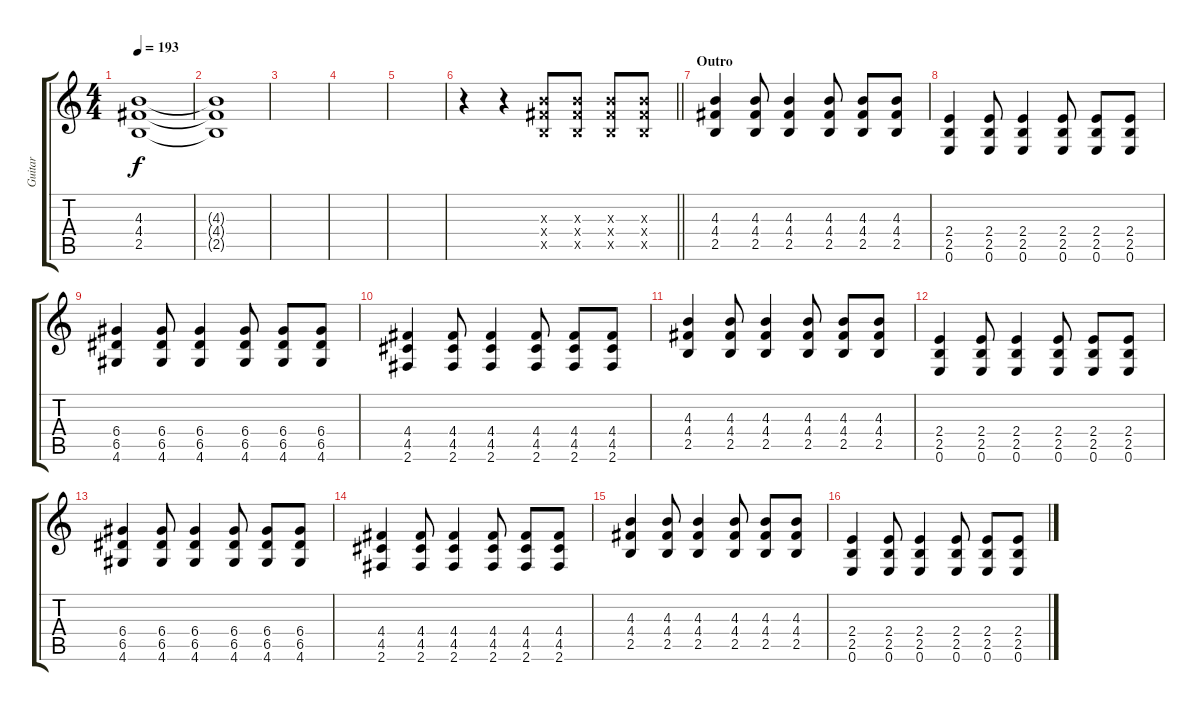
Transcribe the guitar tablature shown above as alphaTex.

\track ("Guitar" "Guitar") {instrument distortionguitar}
\staff {score tabs}
\tuning (E4 B3 G3 D3 A2 E2) {hide}
\ts (4 4)
\tempo 193
\clef g2
\ks c
(4.3{t} 4.4{t} 2.5{t}).1{dy f} |
(4.3{t} 4.4{t} 2.5{t}).1 |
|
|
|
\barLineRight lightlight
r.4 r.4 (4.3{x} 4.4{x} 2.5{x}).8 (4.3{x} 4.4{x} 2.5{x}).8 (4.3{x} 4.4{x} 2.5{x}).8 (4.3{x} 4.4{x} 2.5{x}).8 |
\section ("" "Outro")
(4.3 4.4 2.5).4{volume 10} (4.3 4.4 2.5).8 (4.3 4.4 2.5).4 (4.3 4.4 2.5).8 (4.3 4.4 2.5).8 (4.3 4.4 2.5).8 |
(2.4 2.5 0.6).4 (2.4 2.5 0.6).8 (2.4 2.5 0.6).4 (2.4 2.5 0.6).8 (2.4 2.5 0.6).8 (2.4 2.5 0.6).8 |
(6.4 6.5 4.6).4 (6.4 6.5 4.6).8 (6.4 6.5 4.6).4 (6.4 6.5 4.6).8 (6.4 6.5 4.6).8 (6.4 6.5 4.6).8 |
(4.4 4.5 2.6).4 (4.4 4.5 2.6).8 (4.4 4.5 2.6).4 (4.4 4.5 2.6).8 (4.4 4.5 2.6).8 (4.4 4.5 2.6).8 |
(4.3 4.4 2.5).4 (4.3 4.4 2.5).8 (4.3 4.4 2.5).4 (4.3 4.4 2.5).8 (4.3 4.4 2.5).8 (4.3 4.4 2.5).8 |
(2.4 2.5 0.6).4 (2.4 2.5 0.6).8 (2.4 2.5 0.6).4 (2.4 2.5 0.6).8 (2.4 2.5 0.6).8 (2.4 2.5 0.6).8 |
(6.4 6.5 4.6).4 (6.4 6.5 4.6).8 (6.4 6.5 4.6).4 (6.4 6.5 4.6).8 (6.4 6.5 4.6).8 (6.4 6.5 4.6).8 |
(4.4 4.5 2.6).4 (4.4 4.5 2.6).8 (4.4 4.5 2.6).4 (4.4 4.5 2.6).8 (4.4 4.5 2.6).8 (4.4 4.5 2.6).8 |
(4.3 4.4 2.5).4 (4.3 4.4 2.5).8 (4.3 4.4 2.5).4 (4.3 4.4 2.5).8 (4.3 4.4 2.5).8 (4.3 4.4 2.5).8 |
(2.4 2.5 0.6).4 (2.4 2.5 0.6).8 (2.4 2.5 0.6).4 (2.4 2.5 0.6).8 (2.4 2.5 0.6).8 (2.4 2.5 0.6).8
